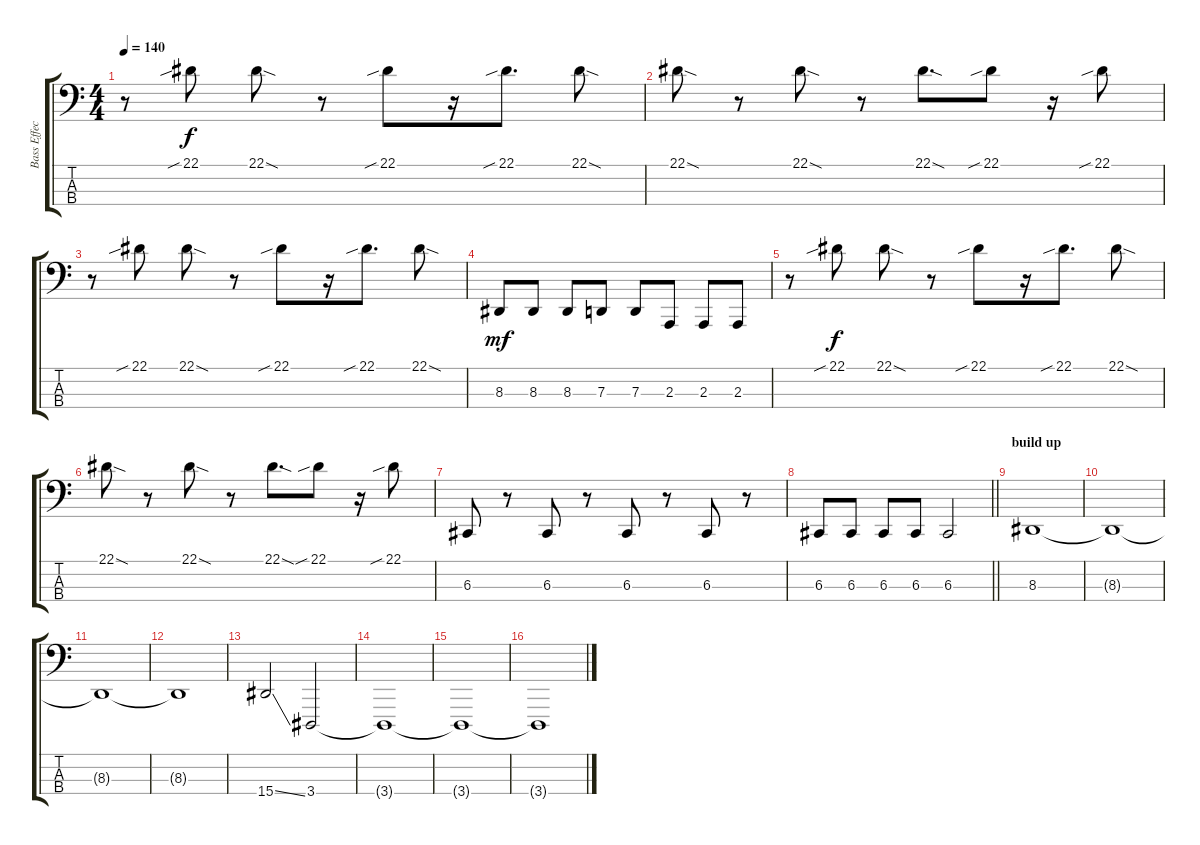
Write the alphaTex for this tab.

\track ("Bass Effect" "Bass Effec") {instrument lead2sawtooth}
\staff {score tabs}
\tuning (F2 C2 G1 C1) {hide}
\ts (4 4)
\tempo 140
\clef f4
\ks c
r.8{dy mf} 22.1{sib}.8{dy f} 22.1{sod}.8 r.8 22.1{sib}.8 r.16 22.1{sib}.8{d} 22.1{sod}.8 |
22.1{sod}.8 r.8 22.1{sod}.8 r.8 22.1{sod}.8{d} 22.1{sib}.8 r.16 22.1{sib}.8 |
r.8 22.1{sib}.8 22.1{sod}.8 r.8 22.1{sib}.8 r.16 22.1{sib}.8{d} 22.1{sod}.8 |
8.3.8{dy mf} 8.3.8 8.3.8 7.3.8 7.3.8 2.3.8 2.3.8 2.3.8 |
r.8 22.1{sib}.8{dy f} 22.1{sod}.8 r.8 22.1{sib}.8 r.16 22.1{sib}.8{d} 22.1{sod}.8 |
22.1{sod}.8 r.8 22.1{sod}.8 r.8 22.1{sod}.8{d} 22.1{sib}.8 r.16 22.1{sib}.8 |
6.3.8 r.8 6.3.8 r.8 6.3.8 r.8 6.3.8 r.8 |
\barLineRight lightlight
6.3.8 6.3.8 6.3.8 6.3.8 6.3.2 |
\section ("" "build up")
8.3.1 |
8.3{t}.1 |
8.3{t}.1 |
8.3{t}.1 |
15.4{ss}.2 3.4.2 |
3.4{t}.1 |
3.4{t}.1 |
3.4{t}.1
